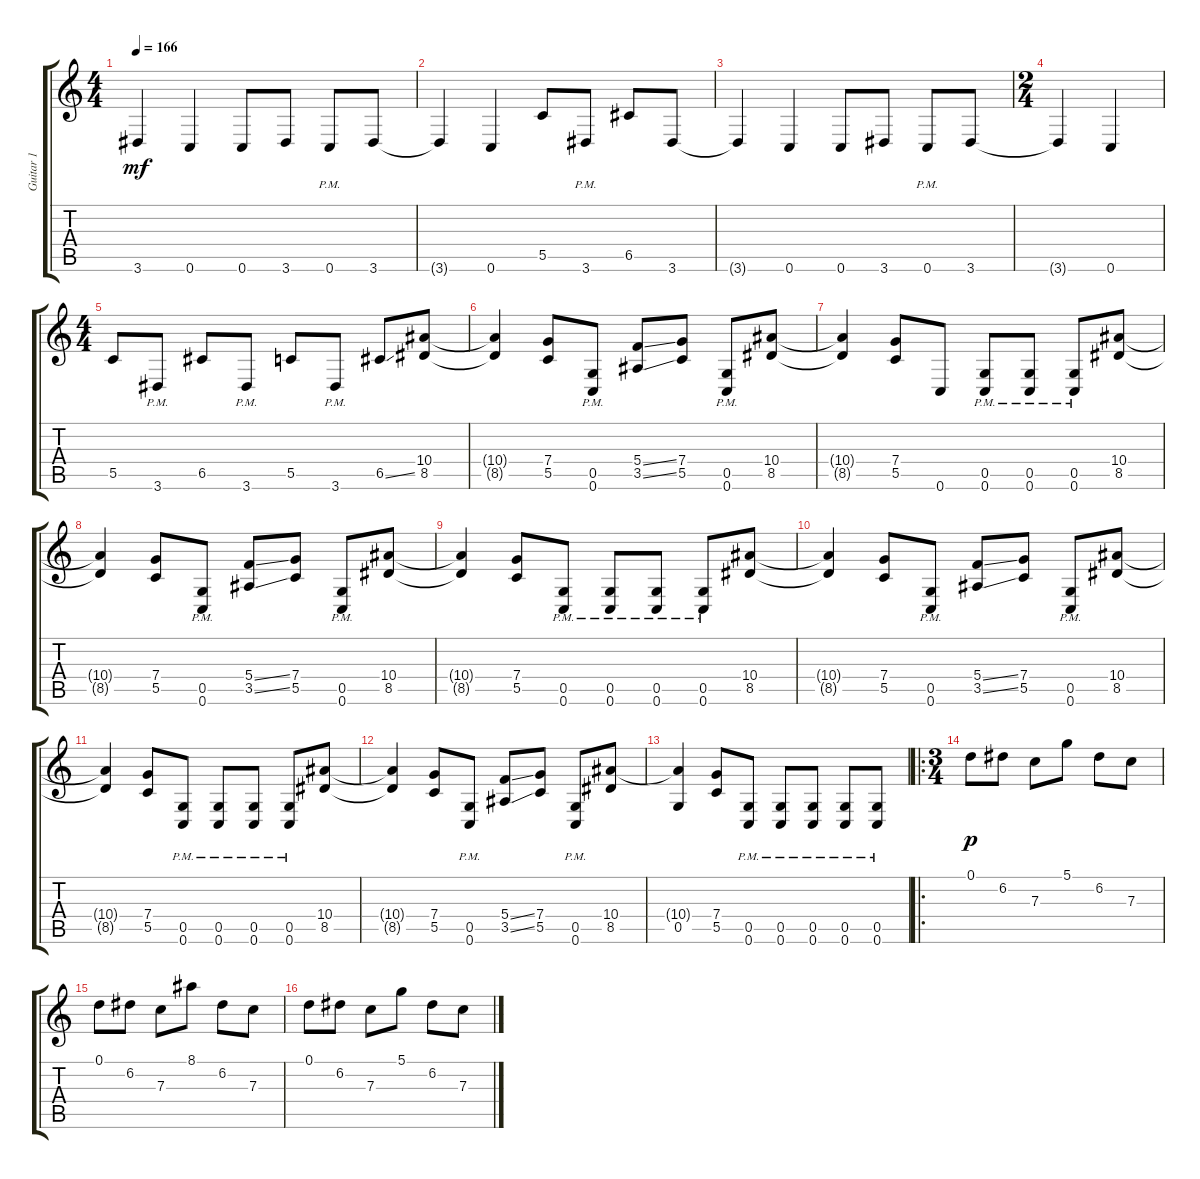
\track ("Guitar 1" "Guitar 1") {instrument distortionguitar}
\staff {score tabs}
\tuning (D4 A3 F3 C3 G2 C2) {hide}
\ts (4 4)
\tempo 166
\clef g2
\ks c
3.6{t}.4{dy mf} 0.6.4 0.6.8 3.6.8 0.6{pm}.8 3.6.8 |
3.6{t}.4 0.6.4 5.5.8 3.6{pm}.8 6.5.8 3.6.8 |
3.6{t}.4 0.6.4 0.6.8 3.6.8 0.6{pm}.8 3.6.8 |
\ts (2 4)
3.6{t}.4 0.6.4 |
\ts (4 4)
5.5.8 3.6{pm}.8 6.5.8 3.6{pm}.8 5.5.8 3.6{pm}.8 6.5{ss}.8 (10.4 8.5).8 |
(10.4{t} 8.5{t}).4 (7.4 5.5).8 (0.5{pm} 0.6{pm}).8 (5.4{ss} 3.5{ss}).8 (7.4 5.5).8 (0.5{pm} 0.6{pm}).8 (10.4 8.5).8 |
(10.4{t} 8.5{t}).4 (7.4 5.5).8 0.6.8 (0.5{pm} 0.6{pm}).8 (0.5{pm} 0.6{pm}).8 (0.5{pm} 0.6{pm}).8 (10.4 8.5).8 |
(10.4{t} 8.5{t}).4 (7.4 5.5).8 (0.5{pm} 0.6{pm}).8 (5.4{ss} 3.5{ss}).8 (7.4 5.5).8 (0.5{pm} 0.6{pm}).8 (10.4 8.5).8 |
(10.4{t} 8.5{t}).4 (7.4 5.5).8 (0.5{pm} 0.6{pm}).8 (0.5{pm} 0.6{pm}).8 (0.5{pm} 0.6{pm}).8 (0.5{pm} 0.6{pm}).8 (10.4 8.5).8 |
(10.4{t} 8.5{t}).4 (7.4 5.5).8 (0.5{pm} 0.6{pm}).8 (5.4{ss} 3.5{ss}).8 (7.4 5.5).8 (0.5{pm} 0.6{pm}).8 (10.4 8.5).8 |
(10.4{t} 8.5{t}).4 (7.4 5.5).8 (0.5{pm} 0.6{pm}).8 (0.5{pm} 0.6{pm}).8 (0.5{pm} 0.6{pm}).8 (0.5{pm} 0.6{pm}).8 (10.4 8.5).8 |
(10.4{t} 8.5{t}).4 (7.4 5.5).8 (0.5{pm} 0.6{pm}).8 (5.4{ss} 3.5{ss}).8 (7.4 5.5).8 (0.5{pm} 0.6{pm}).8 (10.4 8.5).8 |
(10.4{t} 0.5).4 (7.4 5.5).8 (0.5{pm} 0.6{pm}).8 (0.5{pm} 0.6{pm}).8 (0.5{pm} 0.6{pm}).8 (0.5{pm} 0.6{pm}).8 (0.5{pm} 0.6{pm}).8 |
\ro
\ts (3 4)
0.1.8{dy p} 6.2.8 7.3.8 5.1.8 6.2.8 7.3.8 |
0.1.8 6.2.8 7.3.8 8.1.8 6.2.8 7.3.8 |
0.1.8 6.2.8 7.3.8 5.1.8 6.2.8 7.3.8
